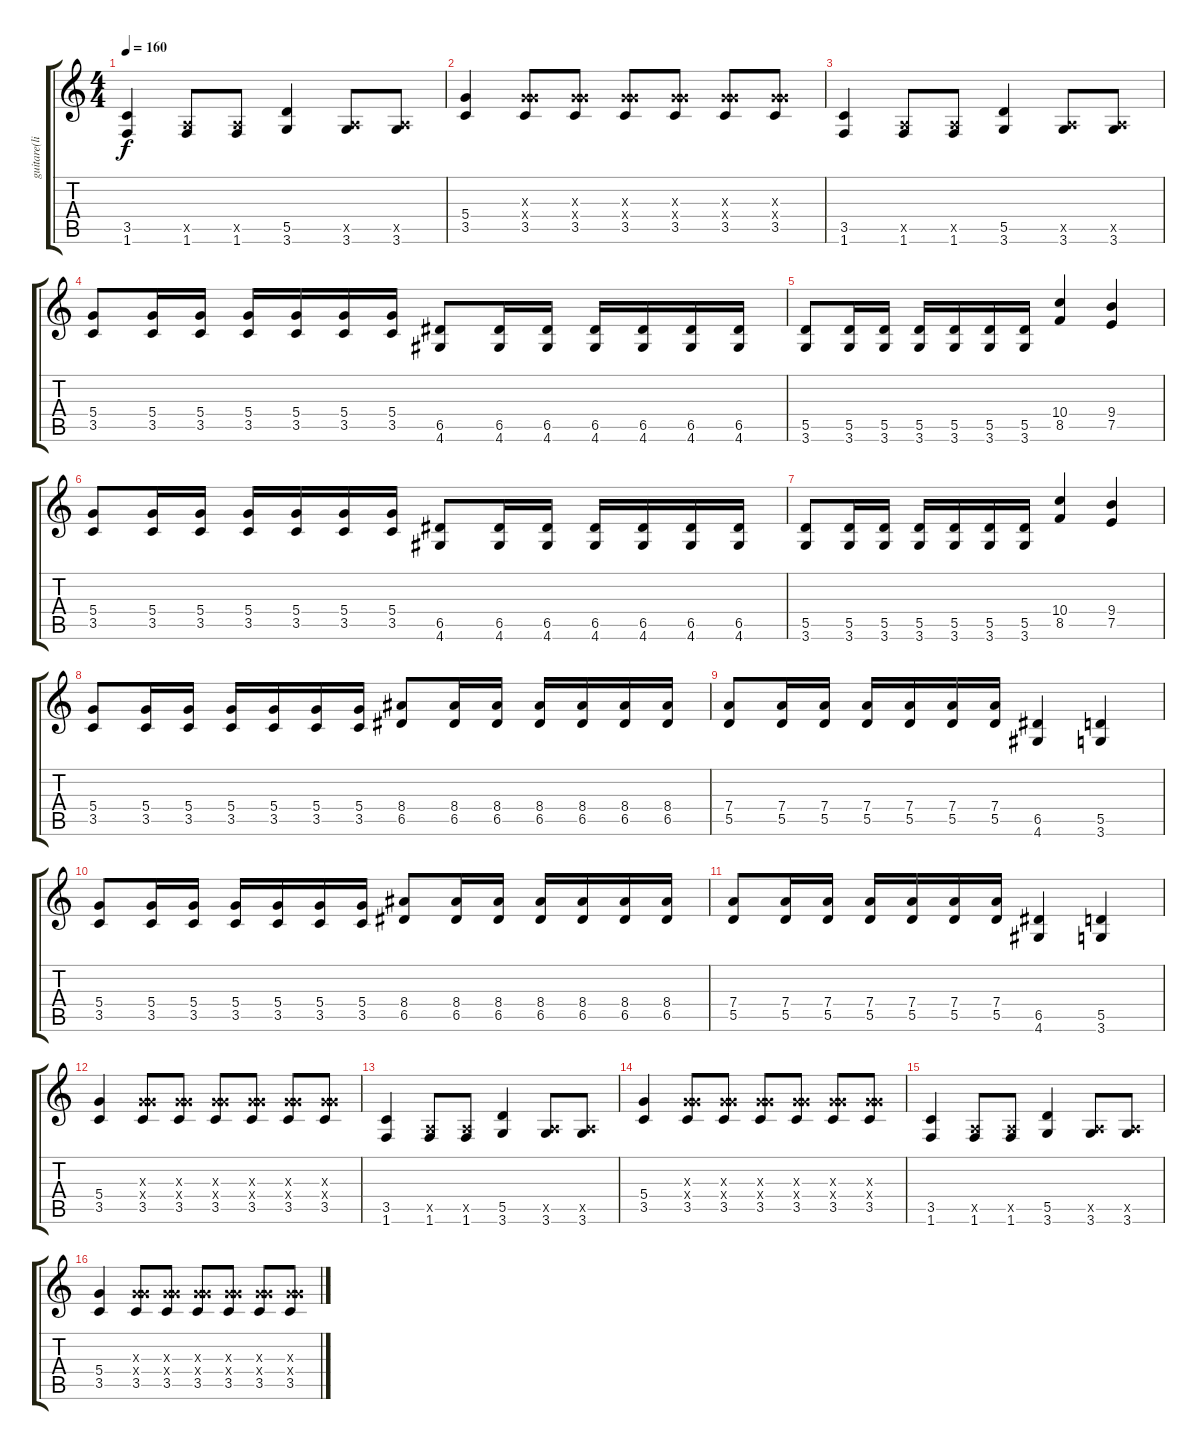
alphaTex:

\track ("guitare(lint)" "guitare(li") {instrument distortionguitar}
\staff {score tabs}
\tuning (E4 B3 G3 D3 A2 E2) {hide}
\ts (4 4)
\tempo 160
\clef g2
\ks c
(3.5 1.6).4{dy f} (0.5{x} 1.6).8 (0.5{x} 1.6).8 (5.5 3.6).4 (0.5{x} 3.6).8 (0.5{x} 3.6).8 |
(5.4 3.5).4 (0.3{x} 5.4{x} 3.5).8 (0.3{x} 5.4{x} 3.5).8 (0.3{x} 5.4{x} 3.5).8 (0.3{x} 5.4{x} 3.5).8 (0.3{x} 5.4{x} 3.5).8 (0.3{x} 5.4{x} 3.5).8 |
(3.5 1.6).4 (0.5{x} 1.6).8 (0.5{x} 1.6).8 (5.5 3.6).4 (0.5{x} 3.6).8 (0.5{x} 3.6).8 |
(5.4 3.5).8 (5.4 3.5).16 (5.4 3.5).16 (5.4 3.5).16 (5.4 3.5).16 (5.4 3.5).16 (5.4 3.5).16 (6.5 4.6).8 (6.5 4.6).16 (6.5 4.6).16 (6.5 4.6).16 (6.5 4.6).16 (6.5 4.6).16 (6.5 4.6).16 |
(5.5 3.6).8 (5.5 3.6).16 (5.5 3.6).16 (5.5 3.6).16 (5.5 3.6).16 (5.5 3.6).16 (5.5 3.6).16 (10.4 8.5).4 (9.4 7.5).4 |
(5.4 3.5).8 (5.4 3.5).16 (5.4 3.5).16 (5.4 3.5).16 (5.4 3.5).16 (5.4 3.5).16 (5.4 3.5).16 (6.5 4.6).8 (6.5 4.6).16 (6.5 4.6).16 (6.5 4.6).16 (6.5 4.6).16 (6.5 4.6).16 (6.5 4.6).16 |
(5.5 3.6).8 (5.5 3.6).16 (5.5 3.6).16 (5.5 3.6).16 (5.5 3.6).16 (5.5 3.6).16 (5.5 3.6).16 (10.4 8.5).4 (9.4 7.5).4 |
(5.4 3.5).8 (5.4 3.5).16 (5.4 3.5).16 (5.4 3.5).16 (5.4 3.5).16 (5.4 3.5).16 (5.4 3.5).16 (8.4 6.5).8 (8.4 6.5).16 (8.4 6.5).16 (8.4 6.5).16 (8.4 6.5).16 (8.4 6.5).16 (8.4 6.5).16 |
(7.4 5.5).8 (7.4 5.5).16 (7.4 5.5).16 (7.4 5.5).16 (7.4 5.5).16 (7.4 5.5).16 (7.4 5.5).16 (6.5 4.6).4 (5.5 3.6).4 |
(5.4 3.5).8 (5.4 3.5).16 (5.4 3.5).16 (5.4 3.5).16 (5.4 3.5).16 (5.4 3.5).16 (5.4 3.5).16 (8.4 6.5).8 (8.4 6.5).16 (8.4 6.5).16 (8.4 6.5).16 (8.4 6.5).16 (8.4 6.5).16 (8.4 6.5).16 |
(7.4 5.5).8 (7.4 5.5).16 (7.4 5.5).16 (7.4 5.5).16 (7.4 5.5).16 (7.4 5.5).16 (7.4 5.5).16 (6.5 4.6).4 (5.5 3.6).4 |
(5.4 3.5).4 (0.3{x} 5.4{x} 3.5).8 (0.3{x} 5.4{x} 3.5).8 (0.3{x} 5.4{x} 3.5).8 (0.3{x} 5.4{x} 3.5).8 (0.3{x} 5.4{x} 3.5).8 (0.3{x} 5.4{x} 3.5).8 |
(3.5 1.6).4 (0.5{x} 1.6).8 (0.5{x} 1.6).8 (5.5 3.6).4 (0.5{x} 3.6).8 (0.5{x} 3.6).8 |
(5.4 3.5).4 (0.3{x} 5.4{x} 3.5).8 (0.3{x} 5.4{x} 3.5).8 (0.3{x} 5.4{x} 3.5).8 (0.3{x} 5.4{x} 3.5).8 (0.3{x} 5.4{x} 3.5).8 (0.3{x} 5.4{x} 3.5).8 |
(3.5 1.6).4 (0.5{x} 1.6).8 (0.5{x} 1.6).8 (5.5 3.6).4 (0.5{x} 3.6).8 (0.5{x} 3.6).8 |
(5.4 3.5).4 (0.3{x} 5.4{x} 3.5).8 (0.3{x} 5.4{x} 3.5).8 (0.3{x} 5.4{x} 3.5).8 (0.3{x} 5.4{x} 3.5).8 (0.3{x} 5.4{x} 3.5).8 (0.3{x} 5.4{x} 3.5).8
